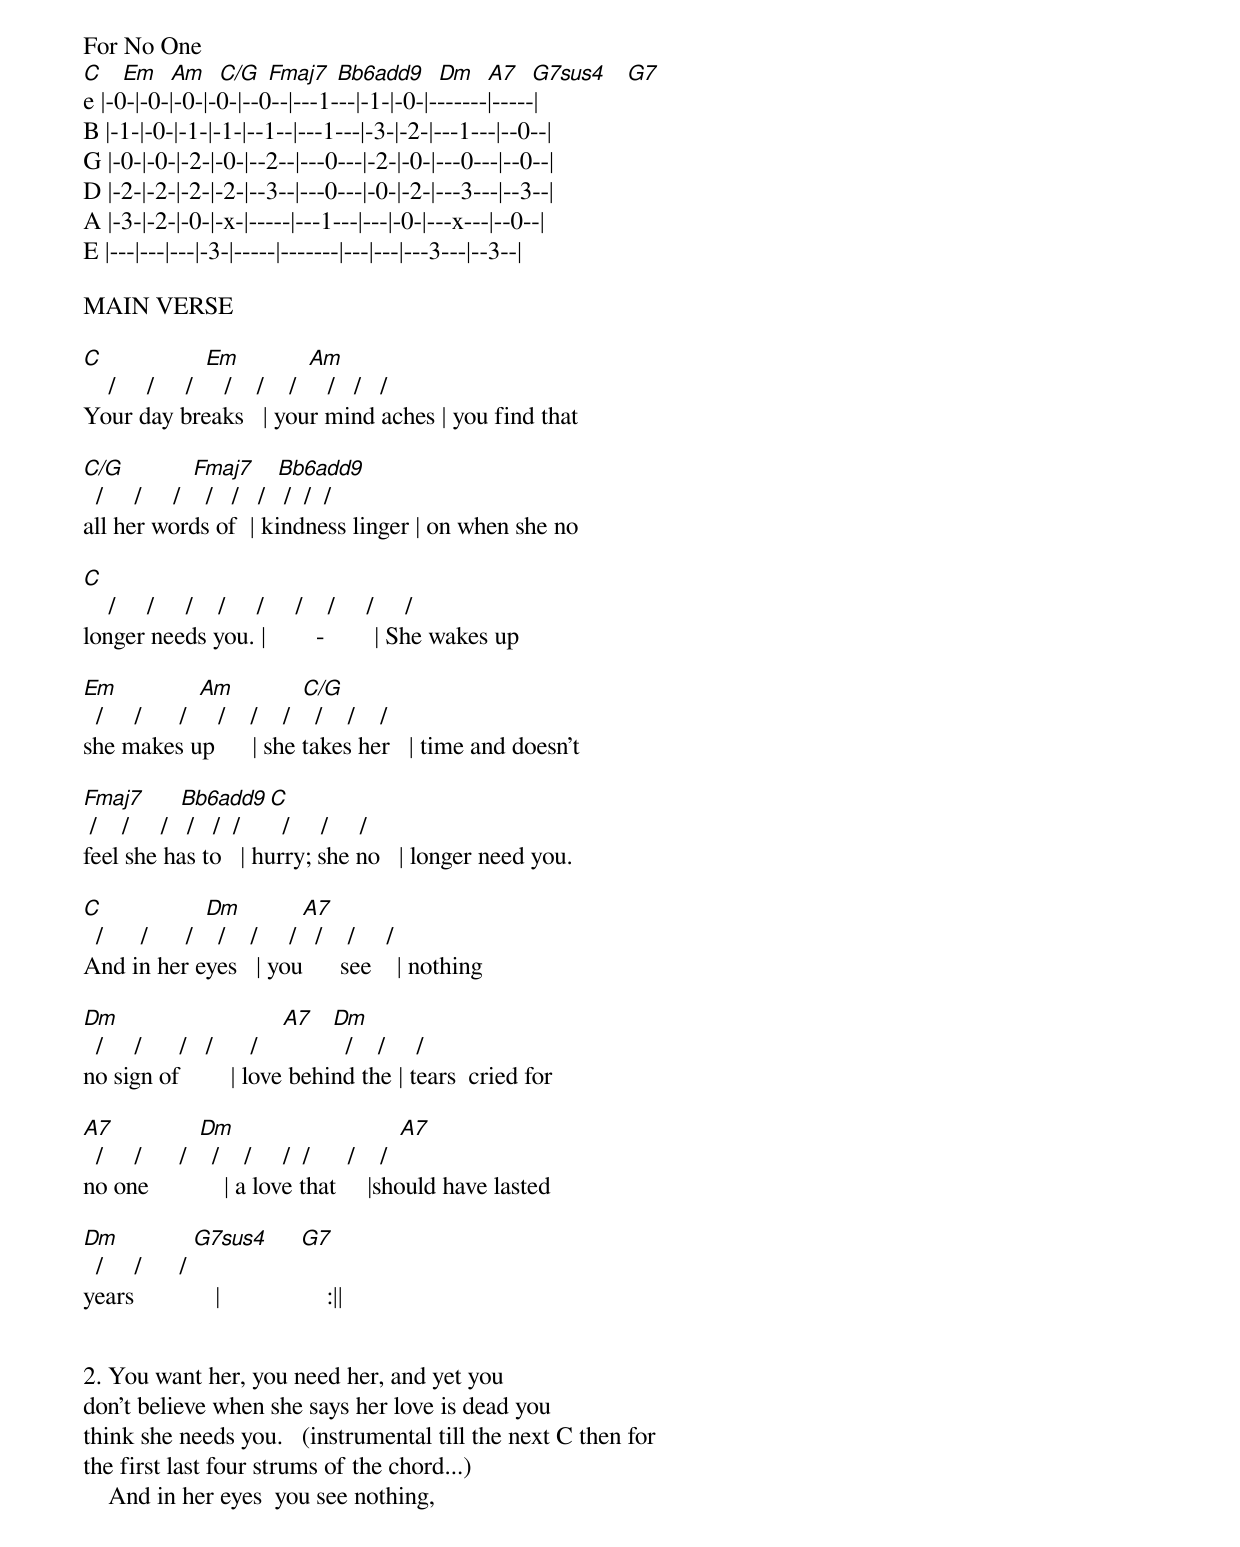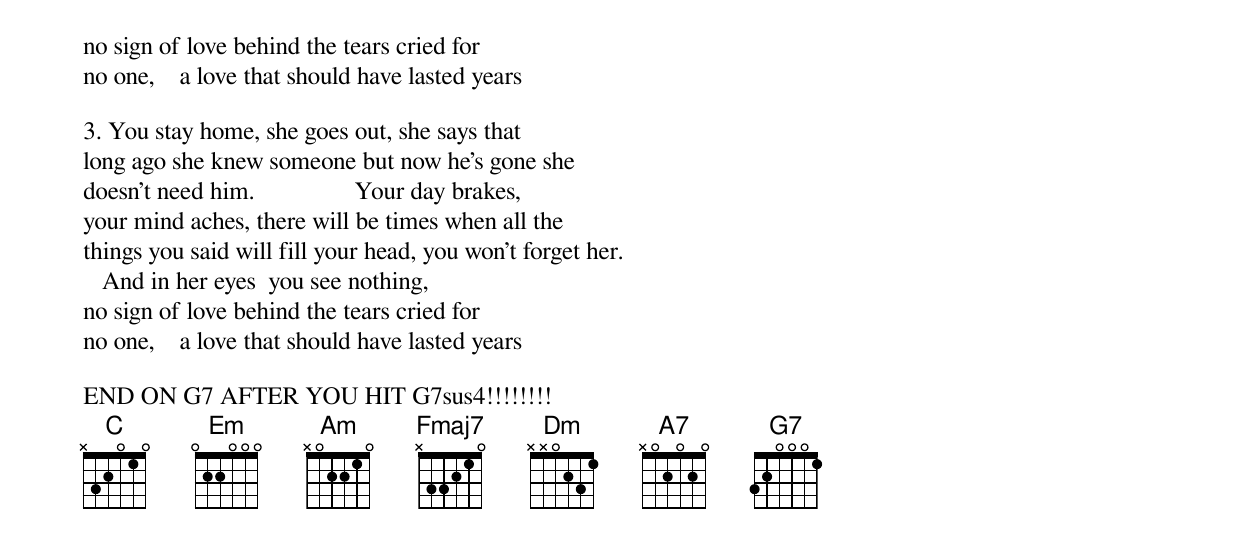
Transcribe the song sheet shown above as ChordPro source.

For No One
[C]   [Em]  [Am]  [C/G] [Fmaj7] [Bb6add9]  [Dm]  [A7]  [G7sus4]   [G7]
e |-0-|-0-|-0-|-0-|--0--|---1---|-1-|-0-|-------|-----|
B |-1-|-0-|-1-|-1-|--1--|---1---|-3-|-2-|---1---|--0--|
G |-0-|-0-|-2-|-0-|--2--|---0---|-2-|-0-|---0---|--0--|
D |-2-|-2-|-2-|-2-|--3--|---0---|-0-|-2-|---3---|--3--|
A |-3-|-2-|-0-|-x-|-----|---1---|---|-0-|---x---|--0--|
E |---|---|---|-3-|-----|-------|---|---|---3---|--3--|

MAIN VERSE

[C]    /     /     /  [Em]   /    /    /  [Am]   /   /   /
Your day breaks   | your mind aches | you find that

[C/G]  /     /     /  [Fmaj7]  /   /   /  [Bb6add9] /  /  /
all her words of  | kindness linger | on when she no

[C]    /     /     /    /     /     /    /     /     /
longer needs you. |        -        | She wakes up

[Em]  /     /      /  [Am]   /    /    /  [C/G]  /    /    /
she makes up      | she takes her   | time and doesn't

[Fmaj7] /    /     /  [Bb6add9] /   /  /  [C]  /     /     /
feel she has to   | hurry; she no   | longer need you.

[C]  /      /      /  [Dm]  /    /     / [A7]  /    /     /
And in her eyes   | you      see    | nothing

[Dm]  /     /      /   /      /    [A7]   [Dm]  /    /     /
no sign of        | love behind the | tears  cried for

[A7]  /     /      /  [Dm]  /    /     /  /      /    /  [A7]
no one            | a love that     |should have lasted

[Dm]  /     /      / [G7sus4]     [G7]
years             |                 :||


2. You want her, you need her, and yet you
don't believe when she says her love is dead you
think she needs you.   (instrumental till the next C then for
the first last four strums of the chord...)
    And in her eyes  you see nothing,
no sign of love behind the tears cried for
no one,    a love that should have lasted years

3. You stay home, she goes out, she says that
long ago she knew someone but now he's gone she
doesn't need him.                Your day brakes,
your mind aches, there will be times when all the
things you said will fill your head, you won't forget her.
   And in her eyes  you see nothing,
no sign of love behind the tears cried for
no one,    a love that should have lasted years

END ON G7 AFTER YOU HIT G7sus4!!!!!!!!
